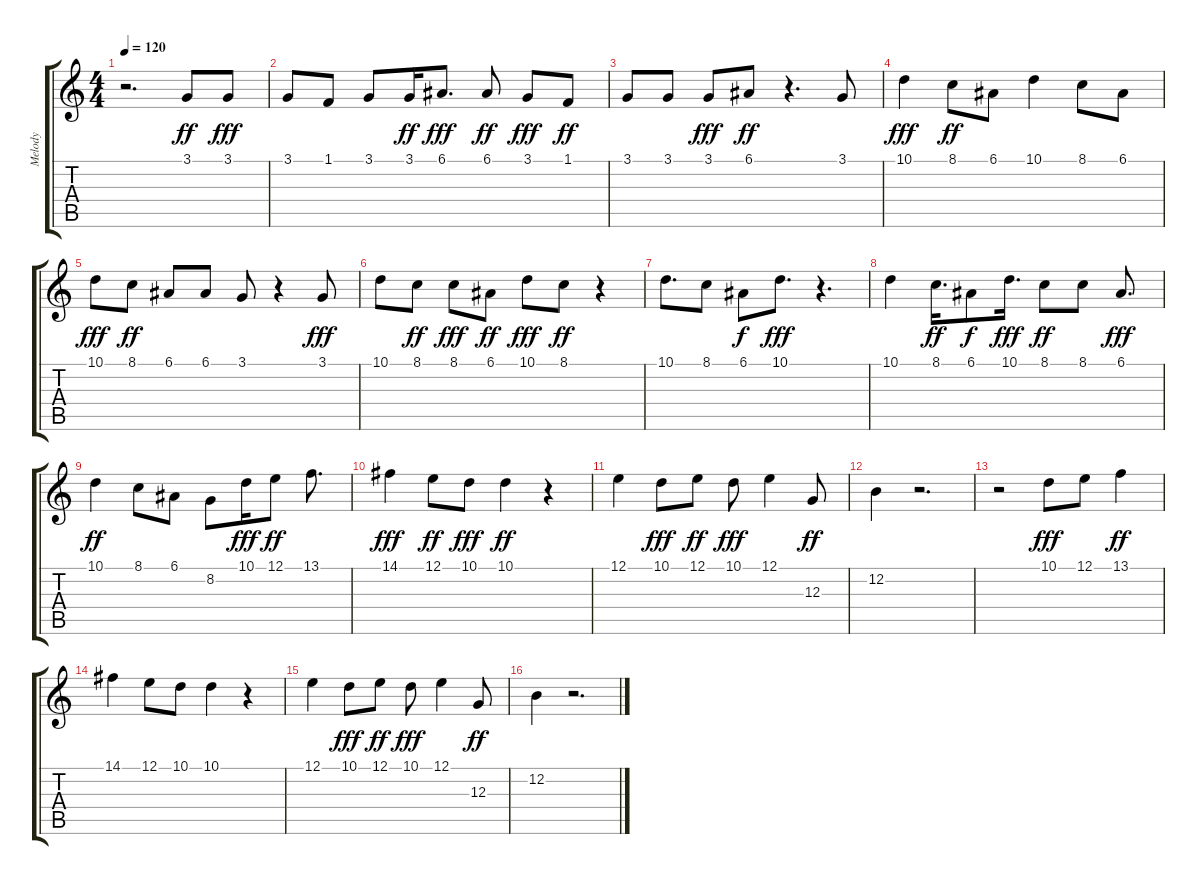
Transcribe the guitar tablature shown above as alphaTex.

\track ("Melody" "Melody") {instrument harmonica}
\staff {score tabs}
\tuning (E4 B3 G3 D3 A2 E2) {hide}
\ts (4 4)
\tempo 120
\clef g2
\ks c
r.2{d dy ff} 3.1.8 3.1.8{dy fff} |
3.1.8 1.1.8 3.1.8 3.1.16{dy ff} 6.1.8{d dy fff} 6.1.8{dy ff} 3.1.8{dy fff} 1.1.8{dy ff} |
3.1.8 3.1.8 3.1.8{dy fff} 6.1.8{dy ff} r.4{d} 3.1.8 |
10.1.4{dy fff} 8.1.8{dy ff} 6.1.8 10.1.4 8.1.8 6.1.8 |
10.1.8{dy fff} 8.1.8{dy ff} 6.1.8 6.1.8 3.1.8 r.4 3.1.8{dy fff} |
10.1.8 8.1.8{dy ff} 8.1.8{dy fff} 6.1.8{dy ff} 10.1.8{dy fff} 8.1.8{dy ff} r.4 |
10.1.8{d} 8.1.8 6.1.8{dy f} 10.1.8{d dy fff} r.4{d} |
10.1.4 8.1.16{d dy ff} 6.1.8{dy f} 10.1.16{d dy fff} 8.1.8{dy ff} 8.1.8 6.1.8{d dy fff} |
10.1.4{dy ff} 8.1.8 6.1.8 8.2.8 10.1.16{dy fff} 12.1.8{dy ff} 13.1.8{d} |
14.1.4{dy fff} 12.1.8{dy ff} 10.1.8{dy fff} 10.1.4{dy ff} r.4 |
12.1.4 10.1.8{dy fff} 12.1.8{dy ff} 10.1.8{dy fff} 12.1.4 12.3.8{dy ff} |
12.2.4 r.2{d} |
r.2 10.1.8{dy fff} 12.1.8 13.1.4{dy ff} |
14.1.4 12.1.8 10.1.8 10.1.4 r.4 |
12.1.4 10.1.8{dy fff} 12.1.8{dy ff} 10.1.8{dy fff} 12.1.4 12.3.8{dy ff} |
12.2.4 r.2{d}
